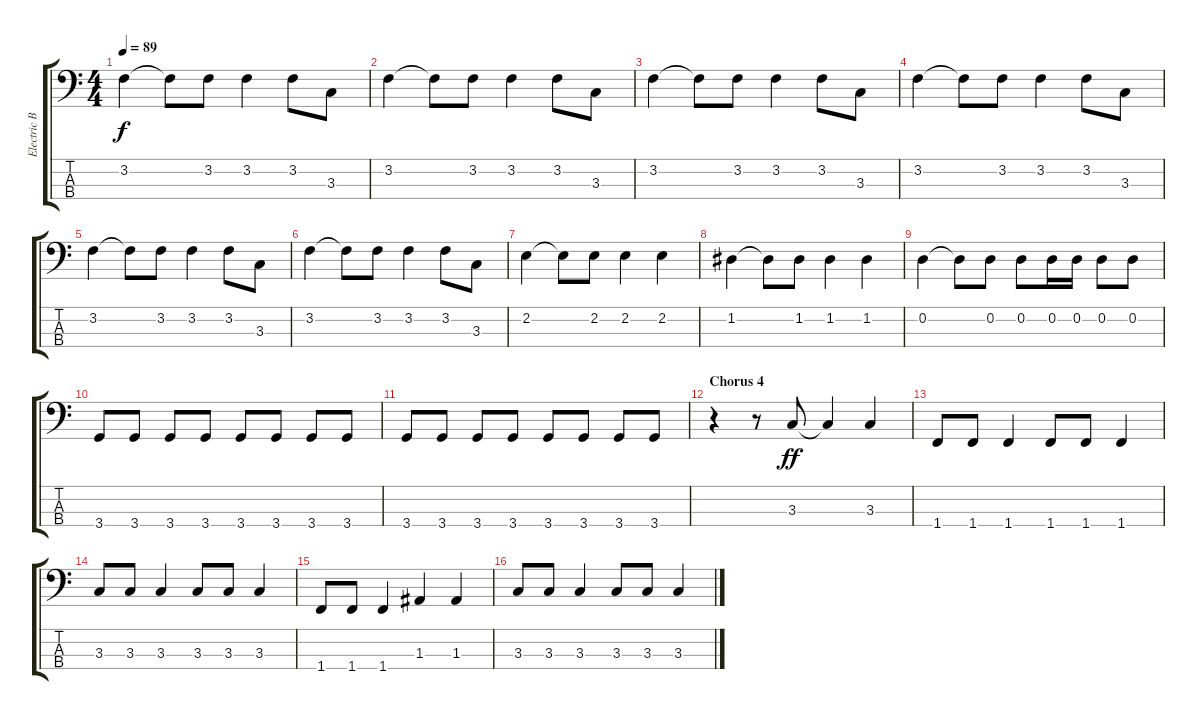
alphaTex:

\track ("Electric Bass" "Electric B") {instrument electricbasspick}
\staff {score tabs}
\tuning (G2 D2 A1 E1) {hide}
\ts (4 4)
\tempo 89
\clef f4
\ks c
3.2.4{dy f} 3.2{t}.8 3.2.8 3.2.4 3.2.8 3.3.8 |
3.2.4 3.2{t}.8 3.2.8 3.2.4 3.2.8 3.3.8 |
3.2.4 3.2{t}.8 3.2.8 3.2.4 3.2.8 3.3.8 |
3.2.4 3.2{t}.8 3.2.8 3.2.4 3.2.8 3.3.8 |
3.2.4 3.2{t}.8 3.2.8 3.2.4 3.2.8 3.3.8 |
3.2.4 3.2{t}.8 3.2.8 3.2.4 3.2.8 3.3.8 |
2.2.4 2.2{t}.8 2.2.8 2.2.4 2.2.4 |
1.2.4 1.2{t}.8 1.2.8 1.2.4 1.2.4 |
0.2.4 0.2{t}.8 0.2.8 0.2.8 0.2.16 0.2.16 0.2.8 0.2.8 |
3.4.8 3.4.8 3.4.8 3.4.8 3.4.8 3.4.8 3.4.8 3.4.8 |
3.4.8 3.4.8 3.4.8 3.4.8 3.4.8 3.4.8 3.4.8 3.4.8 |
\section ("" "Chorus 4")
r.4 r.8 3.3.8{dy ff} 3.3{t}.4 3.3.4 |
1.4.8 1.4.8 1.4.4 1.4.8 1.4.8 1.4.4 |
3.3.8 3.3.8 3.3.4 3.3.8 3.3.8 3.3.4 |
1.4.8 1.4.8 1.4.4 1.3.4 1.3.4 |
3.3.8 3.3.8 3.3.4 3.3.8 3.3.8 3.3.4
